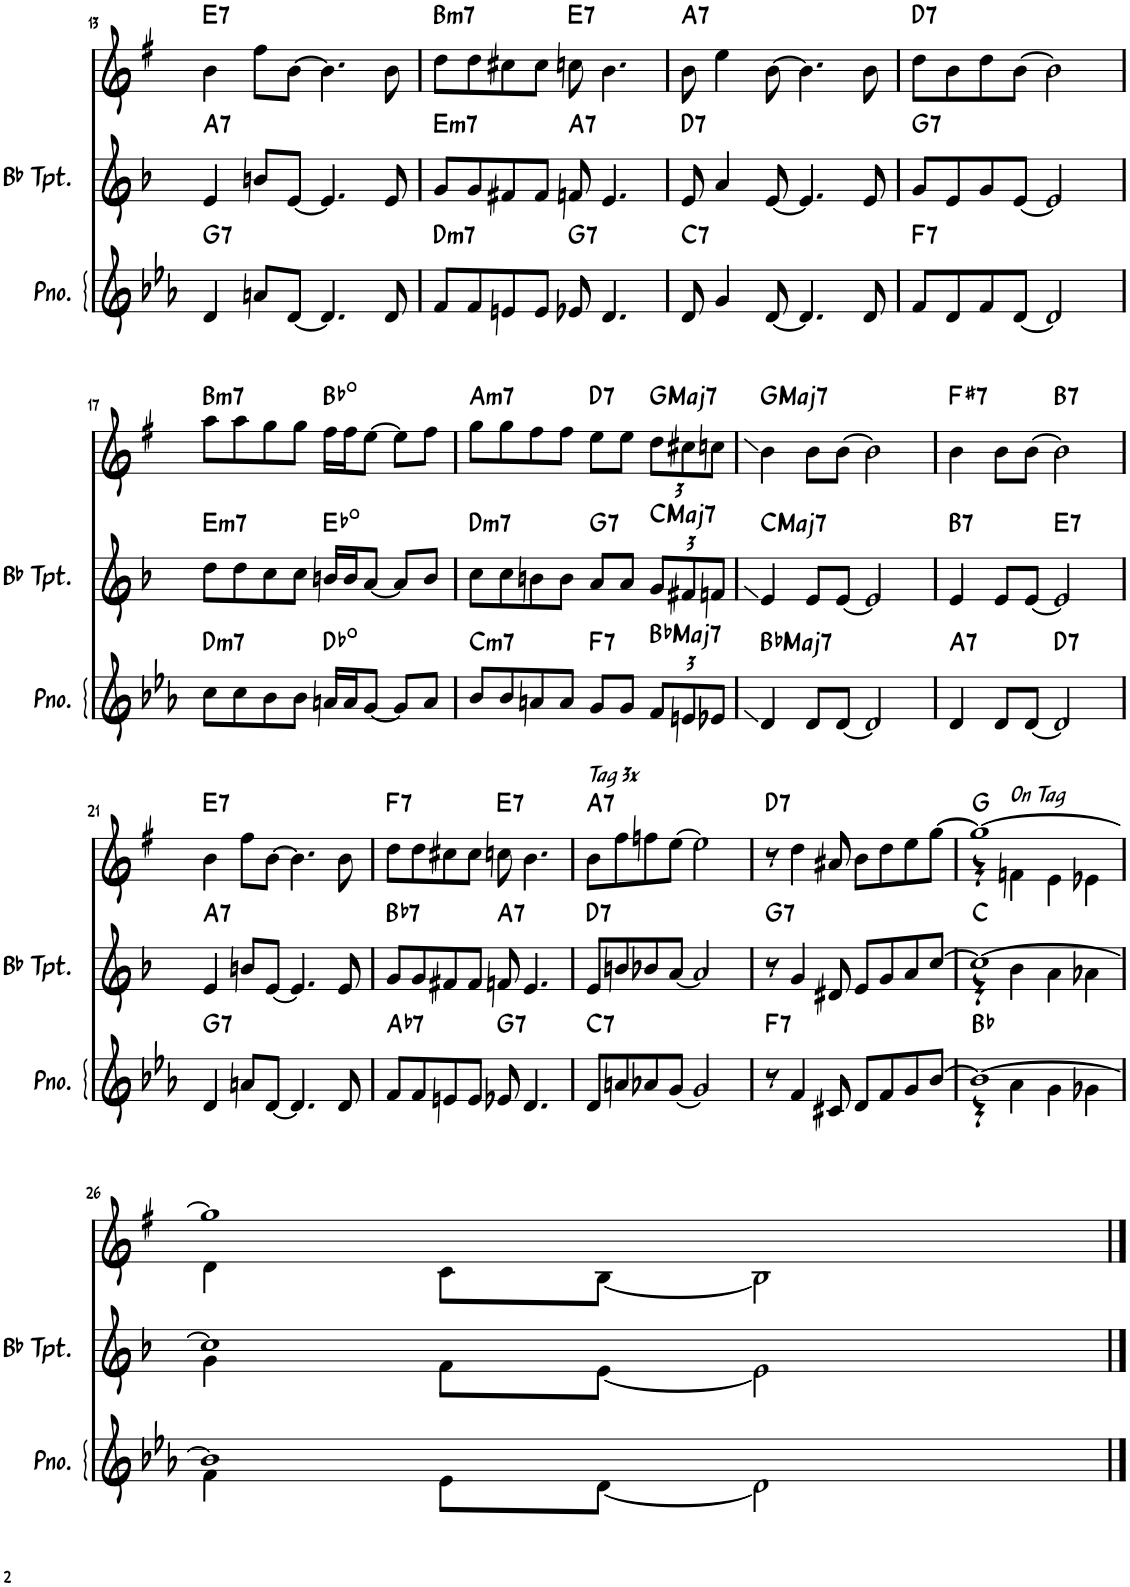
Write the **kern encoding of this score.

**kern	**harte	**kern	**harte	**kern	**harte
*part3	*part3	*part2	*part2	*part1	*part1
*staff3	*	*staff2	*	*staff1	*
*I"Piano	*	*I"Bb Trumpet	*	*I"Alto Sax	*
*I'Pno.	*	*I'Bb Tpt.	*	*I'Sax	*
!!LO:PB:g=z
*clefG2	*	*clefG2	*	*clefG2	*
*	*	*Trd1c2	*	*Trd5c9	*
*k[b-e-a-]	*	*k[b-]	*	*k[f#]	*
*M4/4	*	*M4/4	*	*M4/4	*
=13	=13	=13	=13	=13	=13
!	!LO:H:kt=7	!	!LO:H:kt=7	!	!LO:H:kt=7
4d/	G:7	4e/	A:7	4b\	E:7
8an/L	.	8bn/L	.	8ff#\L	.
[8d/J	.	[8e/J	.	[8b\J	.
4.d/]	.	4.e/]	.	4.b\]	.
8d/	.	8e/	.	8b\	.
=14	=14	=14	=14	=14	=14
!	!LO:H:kt=m7	!	!LO:H:kt=m7	!	!LO:H:kt=m7
8f/L	D:min7	8g/L	E:min7	8dd\L	B:min7
8f/	.	8g/	.	8dd\	.
8en/	.	8f#X/	.	8cc#X\	.
8e/J	.	8f#/J	.	8cc#\J	.
!	!LO:H:kt=7	!	!LO:H:kt=7	!	!LO:H:kt=7
8e-X/	G:7	8fn/	A:7	8ccn\	E:7
4.d/	.	4.e/	.	4.b\	.
=15	=15	=15	=15	=15	=15
!	!LO:H:kt=7	!	!LO:H:kt=7	!	!LO:H:kt=7
8d/	C:7	8e/	D:7	8b\	A:7
4g/	.	4a/	.	4ee\	.
[8d/	.	[8e/	.	[8b\	.
4.d/]	.	4.e/]	.	4.b\]	.
8d/	.	8e/	.	8b\	.
=16	=16	=16	=16	=16	=16
!	!LO:H:kt=7	!	!LO:H:kt=7	!	!LO:H:kt=7
8f/L	F:7	8g/L	G:7	8dd\L	D:7
8d/	.	8e/	.	8b\	.
8f/	.	8g/	.	8dd\	.
[8d/J	.	[8e/J	.	[8b\J	.
2d/]	.	2e/]	.	2b\]	.
!!LO:LB:g=z
=17	=17	=17	=17	=17	=17
!	!LO:H:kt=m7	!	!LO:H:kt=m7	!	!LO:H:kt=m7
8cc\L	D:min7	8dd\L	E:min7	8aa\L	B:min7
8cc\	.	8dd\	.	8aa\	.
8b-\	.	8cc\	.	8gg\	.
8b-\J	.	8cc\J	.	8gg\J	.
16an/LL	Db:dim	16bn/LL	Eb:dim	16ff#\LL	Bb:dim
16a/J	.	16b/J	.	16ff#\J	.
[8g/J	.	[8a/J	.	[8ee\J	.
8g/L]	.	8a/L]	.	8ee\L]	.
8a/J	.	8b/J	.	8ff#\J	.
=18	=18	=18	=18	=18	=18
!	!LO:H:kt=m7	!	!LO:H:kt=m7	!	!LO:H:kt=m7
8b-/L	C:min7	8cc\L	D:min7	8gg\L	A:min7
8b-/	.	8cc\	.	8gg\	.
8an/	.	8bn\	.	8ff#\	.
8a/J	.	8b\J	.	8ff#\J	.
!	!LO:H:kt=7	!	!LO:H:kt=7	!	!LO:H:kt=7
8g/L	F:7	8a/L	G:7	8ee\L	D:7
8g/J	.	8a/J	.	8ee\J	.
*Xbrackettup	*	*Xbrackettup	*	*Xbrackettup	*
!	!LO:H:kt=Maj7	!	!LO:H:kt=Maj7	!	!LO:H:kt=Maj7
12f/L	Bb:maj7	12g/L	C:maj7	12dd\L	G:maj7
12en/	.	12f#X/	.	12cc#X\	.
12e-X/J	.	12fn/J	.	12ccn\J	.
=19	=19	=19	=19	=19	=19
!	!LO:H:kt=Maj7	!	!LO:H:kt=Maj7	!	!LO:H:kt=Maj7
4d/	Bb:maj7	4e/	C:maj7	4b\	G:maj7
8d/L	.	8e/L	.	8b\L	.
[8d/J	.	[8e/J	.	[8b\J	.
2d/]	.	2e/]	.	2b\]	.
=20	=20	=20	=20	=20	=20
!	!LO:H:kt=7	!	!LO:H:kt=7	!	!LO:H:kt=7
4d/	A:7	4e/	B:7	4b\	F#:7
8d/L	.	8e/L	.	8b\L	.
[8d/J	.	[8e/J	.	[8b\J	.
!	!LO:H:kt=7	!	!LO:H:kt=7	!	!LO:H:kt=7
2d/]	D:7	2e/]	E:7	2b\]	B:7
!!LO:LB:g=z
=21	=21	=21	=21	=21	=21
!	!LO:H:kt=7	!	!LO:H:kt=7	!	!LO:H:kt=7
4d/	G:7	4e/	A:7	4b\	E:7
8an/L	.	8bn/L	.	8ff#\L	.
[8d/J	.	[8e/J	.	[8b\J	.
4.d/]	.	4.e/]	.	4.b\]	.
8d/	.	8e/	.	8b\	.
=22	=22	=22	=22	=22	=22
!	!LO:H:kt=7	!	!LO:H:kt=7	!	!LO:H:kt=7
8f/L	Ab:7	8g/L	Bb:7	8dd\L	F:7
8f/	.	8g/	.	8dd\	.
8en/	.	8f#X/	.	8cc#X\	.
8e/J	.	8f#/J	.	8cc#\J	.
!	!LO:H:kt=7	!	!LO:H:kt=7	!	!LO:H:kt=7
8e-X/	G:7	8fn/	A:7	8ccn\	E:7
4.d/	.	4.e/	.	4.b\	.
=23	=23	=23	=23	=23	=23
!	!LO:H:kt=7	!	!LO:H:kt=7	!LO:TX:a:i:t=Tag 3x	!LO:H:kt=7
8d/L	C:7	8e/L	D:7	8b\L	A:7
8an/	.	8bn/	.	8ff#\	.
8a-X/	.	8b-X/	.	8ffn\	.
[8g/J	.	[8a/J	.	[8ee\J	.
2g/]	.	2a/]	.	2ee\]	.
=24	=24	=24	=24	=24	=24
!	!LO:H:kt=7	!	!LO:H:kt=7	!	!LO:H:kt=7
8r	F:7	8r	G:7	8r	D:7
4f/	.	4g/	.	4dd\	.
8c#X/	.	8d#X/	.	8a#X/	.
8d/L	.	8e/L	.	8b\L	.
8f/	.	8g/	.	8dd\	.
8g/	.	8a/	.	8ee\	.
[>8b-/J	.	[>8cc/J	.	[8gg\J	.
=25	=25	=25	=25	=25	=25
*^	*	*^	*	*^	*
1b-_	4r	Bb:maj	1cc_	4r	C:maj	1gg_	4r	G:maj
!	!	!	!	!	!	!	!LO:TX:a:i:t=On Tag	!
.	4a-\	.	.	4b-\	.	.	4fn\	.
.	4g\	.	.	4a\	.	.	4e\	.
.	4g-X\	.	.	4a-X\	.	.	4e-X\	.
!!LO:LB:g=z	!!
=26	=26	=26	=26	=26	=26	=26	=26	=26
1b-]	4f\	.	1cc]	4g\	.	1gg]	4d\	.
.	8e-\L	.	.	8f\L	.	.	8c\L	.
.	[8d\J	.	.	[8e\J	.	.	[8B\J	.
.	2d\]	.	.	2e\]	.	.	2B\]	.
*v	*v	*	*	*	*	*v	*v	*
*	*	*v	*v	*	*	*
==	==	==	==	==	==
*-	*-	*-	*-	*-	*-
